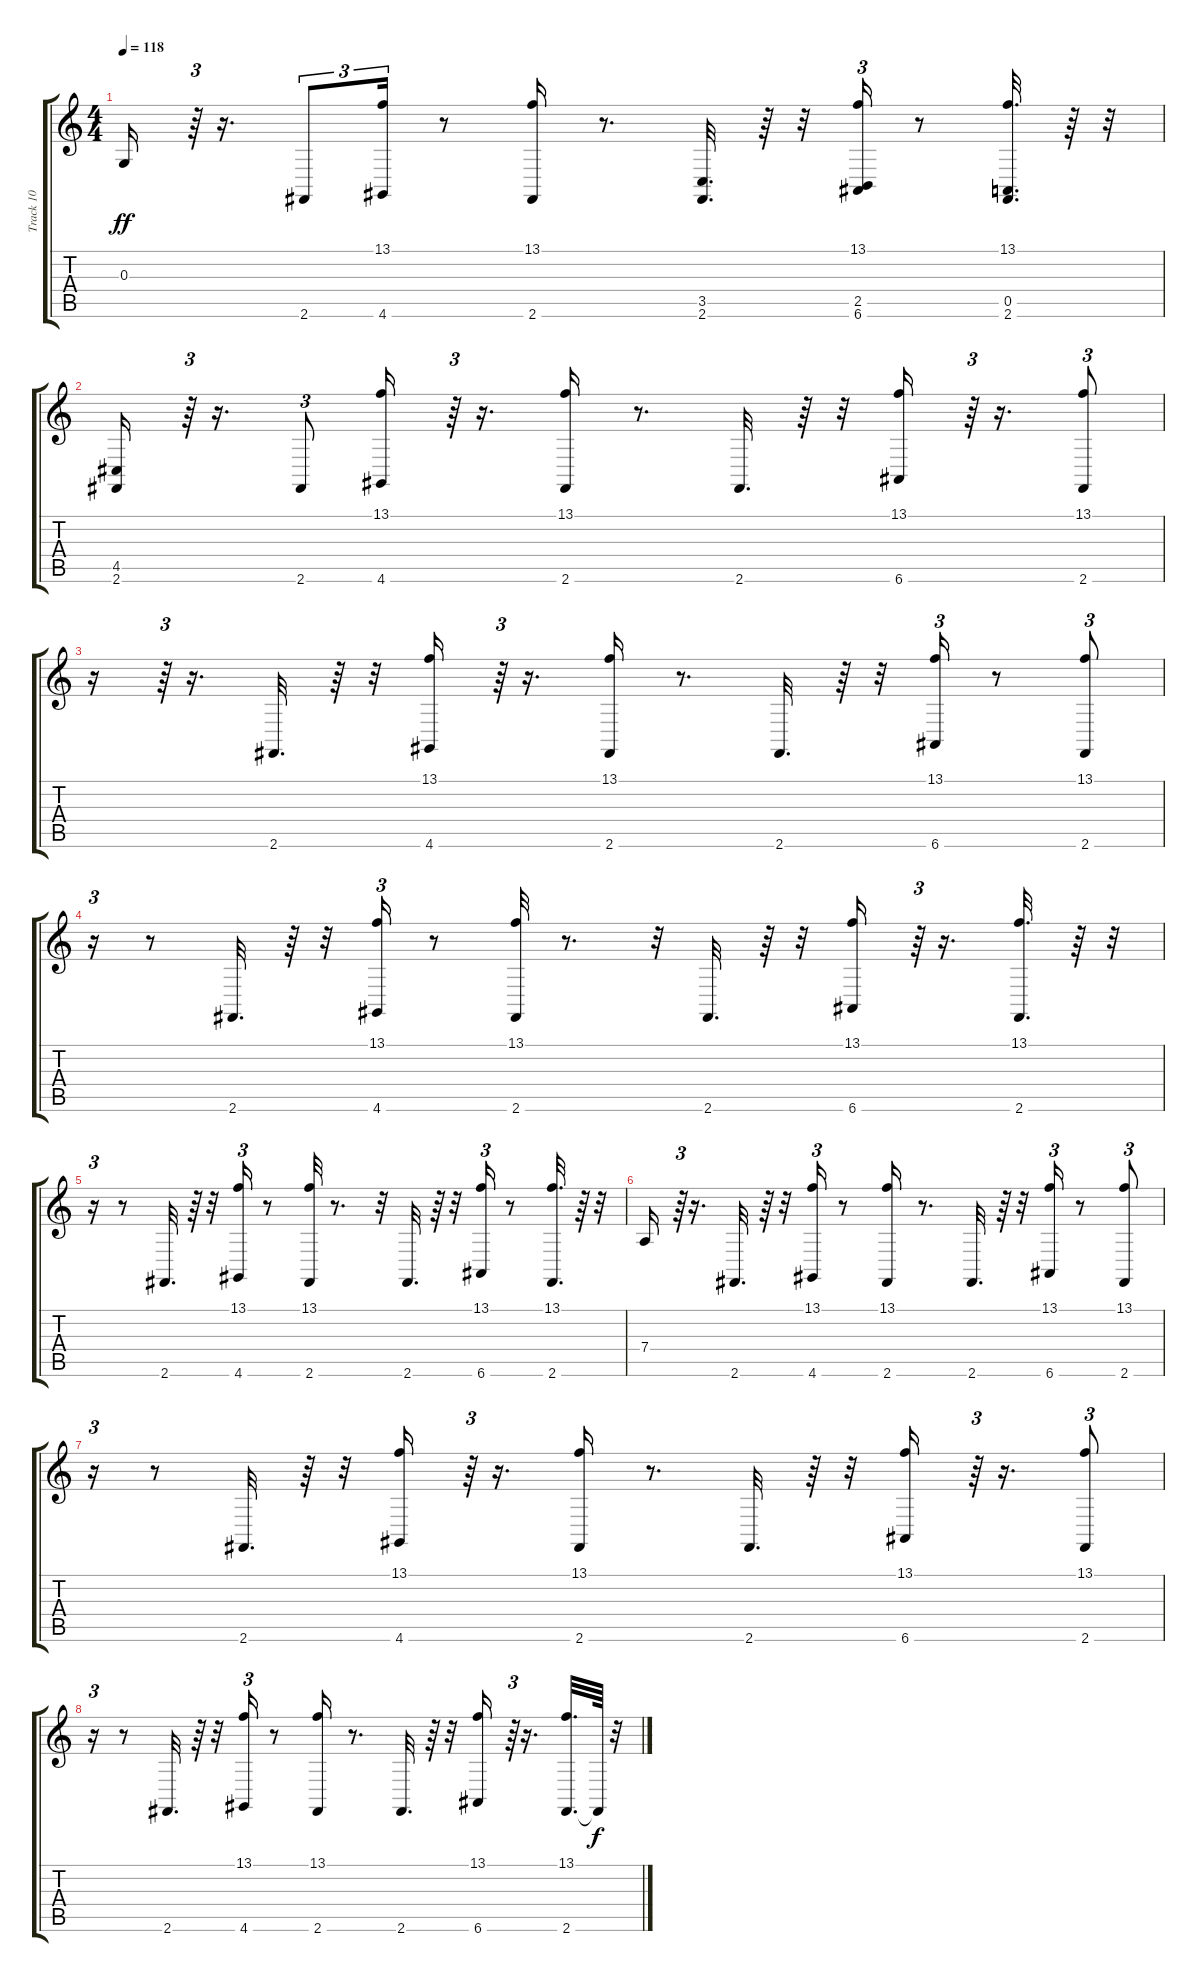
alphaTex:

\track ("Track 10" "Track 10") {instrument brightacousticpiano}
\staff {score tabs}
\tuning (E4 B3 G3 D3 A2 E2) {hide}
\ts (4 4)
\tempo 118
\clef g2
\ks c
0.3.16{dy ff} r.64{tu (3 2)} r.16{d} 2.6.8{tu (3 2)} (13.1 4.6).16{tu (3 2)} r.8 (13.1 2.6).16 r.8{d} (3.5 2.6).32{d} r.64 r.32 (13.1 2.5 6.6).16{tu (3 2)} r.8 (13.1 0.5 2.6).32{d} r.64 r.32 |
(4.5 2.6).16 r.64{tu (3 2)} r.16{d} 2.6.8{tu (3 2)} (13.1 4.6).16 r.64{tu (3 2)} r.16{d} (13.1 2.6).16 r.8{d} 2.6.32{d} r.64 r.32 (13.1 6.6).16 r.64{tu (3 2)} r.16{d} (13.1 2.6).8{tu (3 2)} |
r.16 r.64{tu (3 2)} r.16{d} 2.6.32{d} r.64 r.32 (13.1 4.6).16 r.64{tu (3 2)} r.16{d} (13.1 2.6).16 r.8{d} 2.6.32{d} r.64 r.32 (13.1 6.6).16{tu (3 2)} r.8 (13.1 2.6).8{tu (3 2)} |
r.16{tu (3 2)} r.8 2.6.32{d} r.64 r.32 (13.1 4.6).16{tu (3 2)} r.8 (13.1 2.6).32 r.8{d} r.32 2.6.32{d} r.64 r.32 (13.1 6.6).16 r.64{tu (3 2)} r.16{d} (13.1 2.6).32{d} r.64 r.32 |
r.16{tu (3 2)} r.8 2.6.32{d} r.64 r.32 (13.1 4.6).16{tu (3 2)} r.8 (13.1 2.6).32 r.8{d} r.32 2.6.32{d} r.64 r.32 (13.1 6.6).16{tu (3 2)} r.8 (13.1 2.6).32{d} r.64 r.32 |
7.4.16 r.64{tu (3 2)} r.16{d} 2.6.32{d} r.64 r.32 (13.1 4.6).16{tu (3 2)} r.8 (13.1 2.6).16 r.8{d} 2.6.32{d} r.64 r.32 (13.1 6.6).16{tu (3 2)} r.8 (13.1 2.6).8{tu (3 2)} |
r.16{tu (3 2)} r.8 2.6.32{d} r.64 r.32 (13.1 4.6).16 r.64{tu (3 2)} r.16{d} (13.1 2.6).16 r.8{d} 2.6.32{d} r.64 r.32 (13.1 6.6).16 r.64{tu (3 2)} r.16{d} (13.1 2.6).8{tu (3 2)} |
r.16{tu (3 2)} r.8 2.6.32{d} r.64 r.32 (13.1 4.6).16{tu (3 2)} r.8 (13.1 2.6).16 r.8{d} 2.6.32{d} r.64 r.32 (13.1 6.6).16 r.64{tu (3 2)} r.16{d} (13.1 2.6).32{d} 2.6{t}.64{dy f} r.32
